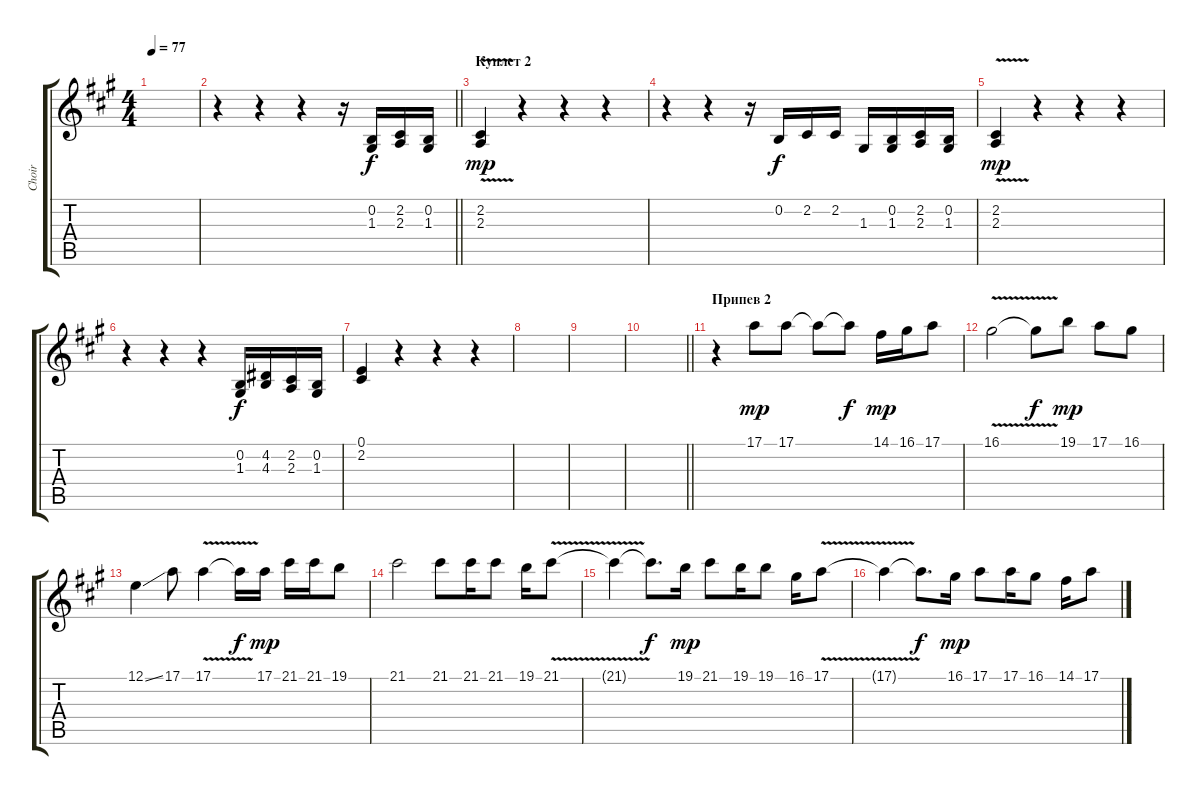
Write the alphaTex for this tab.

\track ("Choir" "Choir") {instrument baritonesax}
\staff {score tabs}
\tuning (E4 B3 G3 D3 A2 E2) {hide}
\ts (4 4)
\tempo 77
\clef g2
\ks f#minor
|
\barLineRight lightlight
r.4 r.4 r.4 r.16{volume 13 instrument sopranosax} (0.2 1.3).16{dy f} (2.2 2.3).16 (0.2 1.3).16 |
\section ("" "Куплет 2")
(2.2{v} 2.3).4{dy mp} r.4 r.4 r.4 |
r.4 r.4 r.16 0.2.16{dy f} 2.2.16 2.2.16 1.3.16 (0.2 1.3).16 (2.2 2.3).16 (0.2 1.3).16 |
(2.2{v} 2.3).4{dy mp} r.4 r.4 r.4 |
r.4 r.4 r.4 (0.2 1.3).16{dy f} (4.2 4.3).16 (2.2 2.3).16 (0.2 1.3).16 |
(0.1 2.2).4 r.4 r.4 r.4 |
|
|
\barLineRight lightlight
|
\section ("" "Припев 2")
r.4 17.1.8{dy mp} 17.1.8 17.1{t}.8 17.1{t}.8{dy f} 14.1.16{dy mp} 16.1.16 17.1.8 |
16.1{v}.2 16.1{t}.8{dy f} 19.1.8{dy mp} 17.1.8 16.1.8 |
12.1{ss}.4 17.1.8 17.1{v}.4 17.1{t}.16{dy f} 17.1.16{dy mp} 21.1.16 21.1.16 19.1.8 |
21.1.2 21.1.8 21.1.16 21.1.8 19.1.16 21.1{v}.8 |
21.1{t}.4 21.1{t}.8{d dy f} 19.1.16{dy mp} 21.1.8 19.1.16 19.1.8 16.1.16 17.1{v}.8 |
17.1{t}.4 17.1{t}.8{d dy f} 16.1.16{dy mp} 17.1.8 17.1.16 16.1.8 14.1.16 17.1.8
